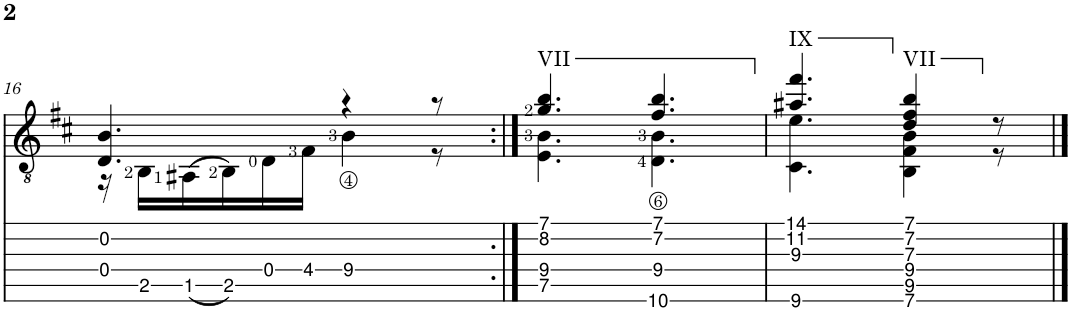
**kern	**kern
*part1	*part1
*staff2	*staff1
*I"Classical Guitar	*
*I'Guit.	*
!!LO:PB:g=z
*	*clefGv2
*k[f#c#]	*k[f#c#]
*b:	*b:
*M6/8	*M6/8
=16	=16
*^	*^
4.D 4.B	16r	4.D/ 4.B/	16r
.	16BBLL	.	16BB\LL
.	16AA#	.	(>16AA#X\
.	16BB	.	16BB\)
.	16D	.	16D\
.	16F#JJ	.	16F#\JJ
4r	4B	4r	4B\
8r	8r	8r	8r
=17:|!	=17:|!	=17:|!	=17:|!
!	!	!LO:TX:a:t=VII	!
4.g 4.b	4.E 4.B	4.g/ 4.b/	4.E\ 4.B\
4.f# 4.b	4.D 4.B	4.f#/ 4.b/	4.D\ 4.B\
=18	=18	=18	=18
!	!	!LO:TX:a:t=IX	!
4.a# 4.ff#	4.C# 4.e	4.a#X/ 4.ff#/	4.C#\ 4.e\
!	!	!LO:TX:a:t=VII	!
4d 4f# 4b	4BB 4F# 4B	4d/ 4f#/ 4b/	4BB\ 4F#\ 4B\
8r	8r	8r	8r
*v	*v	*	*
*	*v	*v
==	==
*-	*-
